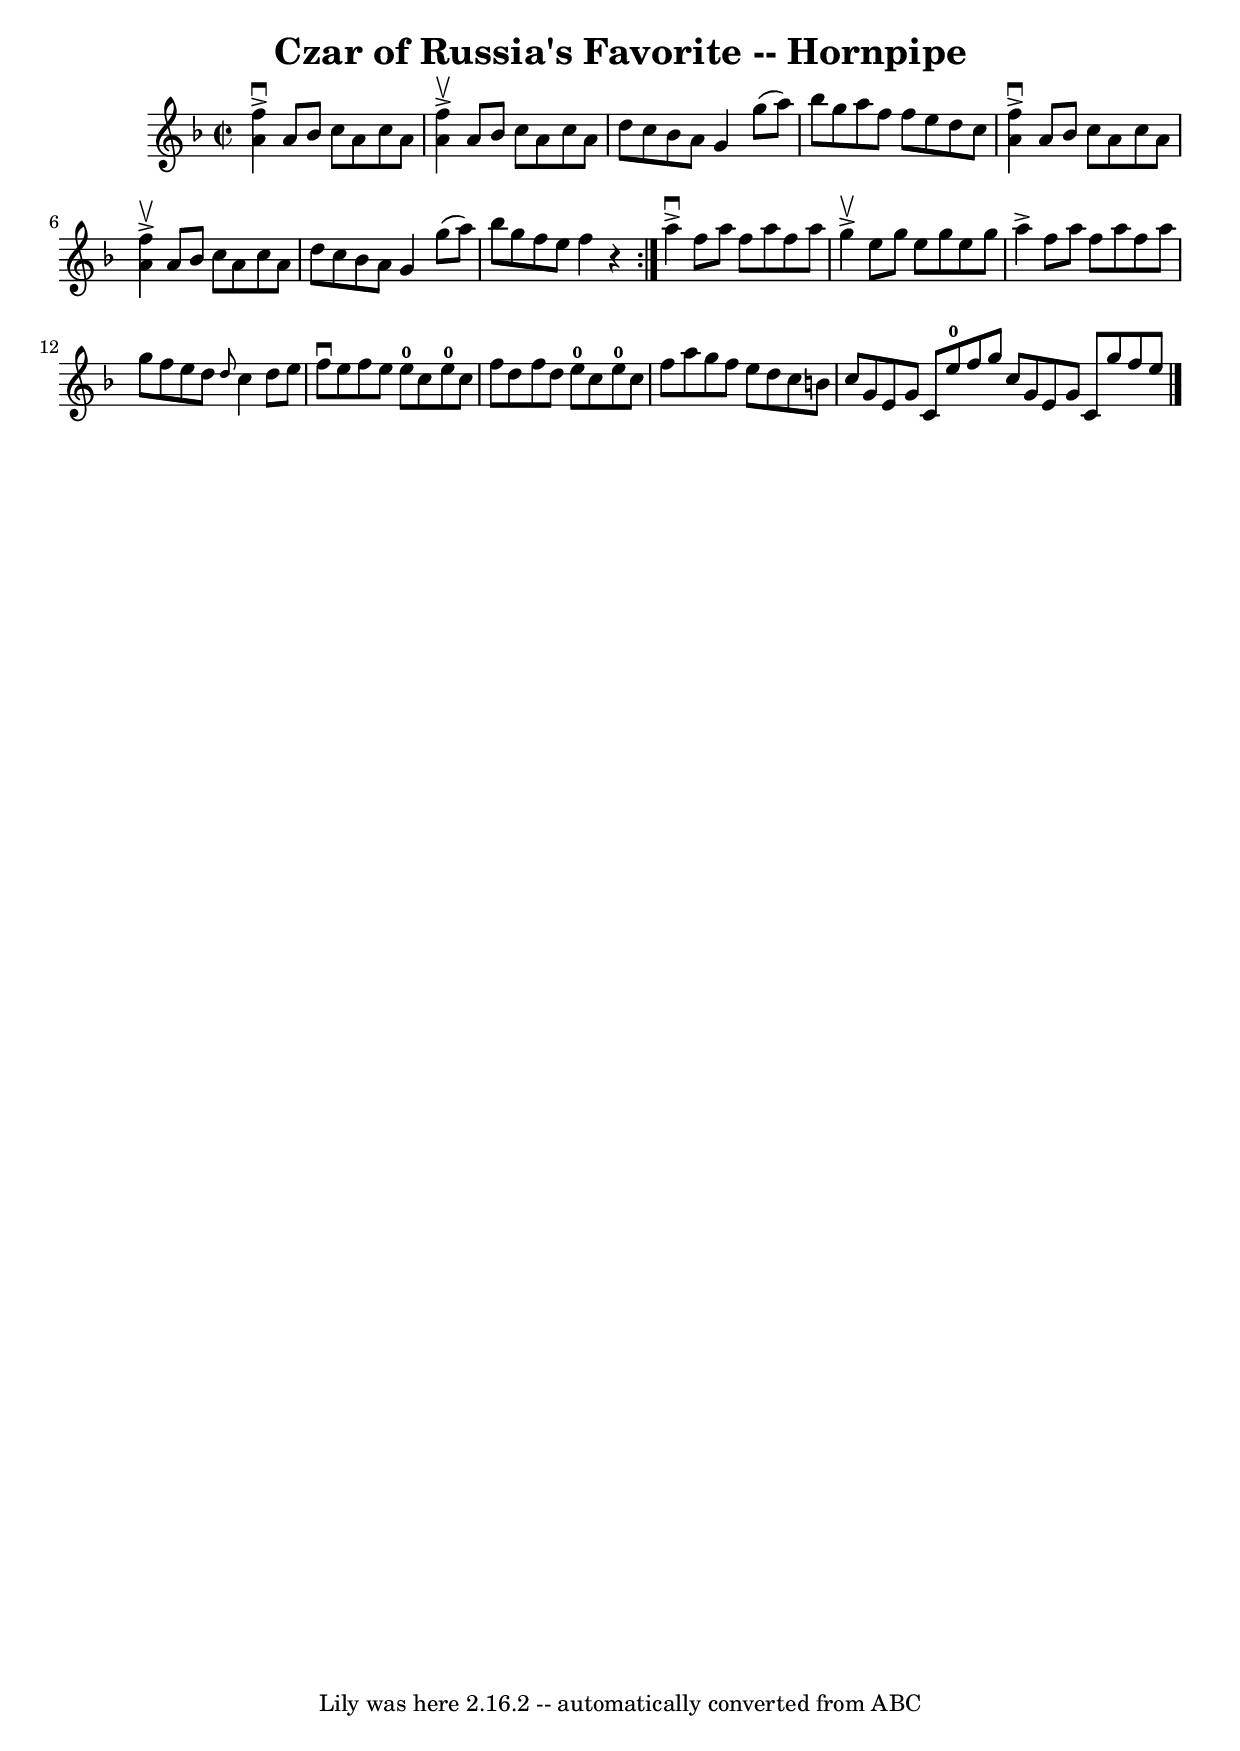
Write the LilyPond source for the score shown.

\version "2.16.2"
\include "Mammoth.ily"
\header {
  %% book = "Cole's 1000 Fiddle Tunes"
  crossRefNumber = "1"
  footnotes = ""
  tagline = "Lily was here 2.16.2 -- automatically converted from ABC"
  title = "Czar of Russia's Favorite -- Hornpipe"

}
voicedefault =  {



  \repeat volta 2 {

    \override Staff.TimeSignature #'style = #'C
    \time 2/2 
    \key f \major
    << f''4^\downbow^\accent a'4   >> a'8 bes'8  
    c''8 a'8 c''8 a'8  |
    << f''4^\upbow^\accent a'4   >> 
    a'8 bes'8 c''8 a'8 c''8 a'8  |
    d''8 c''8 bes'8    
    a'8 g'4 g''8 (a''8) |
    bes''8 g''8 a''8 f''8    
    f''8 e''8 d''8 c''8  |
    << f''4^\downbow^\accent a'4   
     >> a'8 bes'8 c''8 a'8 c''8 a'8  |
    << f''4^\upbow^\accent a'4   >> a'8 bes'8 c''8 a'8 c''8 a'8  |
    
    d''8 c''8 bes'8 a'8 g'4 g''8 (a''8) |
    bes''8    
    g''8 f''8 e''8 f''4    r4 
  } a''4^\downbow^\accent f''8 a''8  
  f''8 a''8 f''8 a''8  |
  g''4^\upbow^\accent e''8 g''8  
  e''8 g''8 e''8 g''8  |
  a''4^\accent f''8 a''8 f''8 
  a''8 f''8 a''8  |
  g''8 f''8 e''8 d''8  \grace {    
    d''8  
  } c''4 d''8 e''8  |
  f''8^\downbow e''8 f''8    
  e''8 e''8-0 c''8 e''8-0 c''8  |
  f''8 d''8 f''8 
  d''8 e''8-0 c''8 e''8-0 c''8  |
  f''8 a''8    
  g''8 f''8 e''8 d''8 c''8 b'8      |
  c''8 g'8 e'8  
  g'8 c'8 e''8-0 f''8 g''8  \bar ":|" c''8 g'8 e'8 g'8 
  c'8 g''8 f''8 e''8  \bar "|."   

}

\score{
  <<

    \context Staff="default"
    {
      \voicedefault 
      
    }

  >>
  \layout {
    
  }
  \midi {
  }

}
